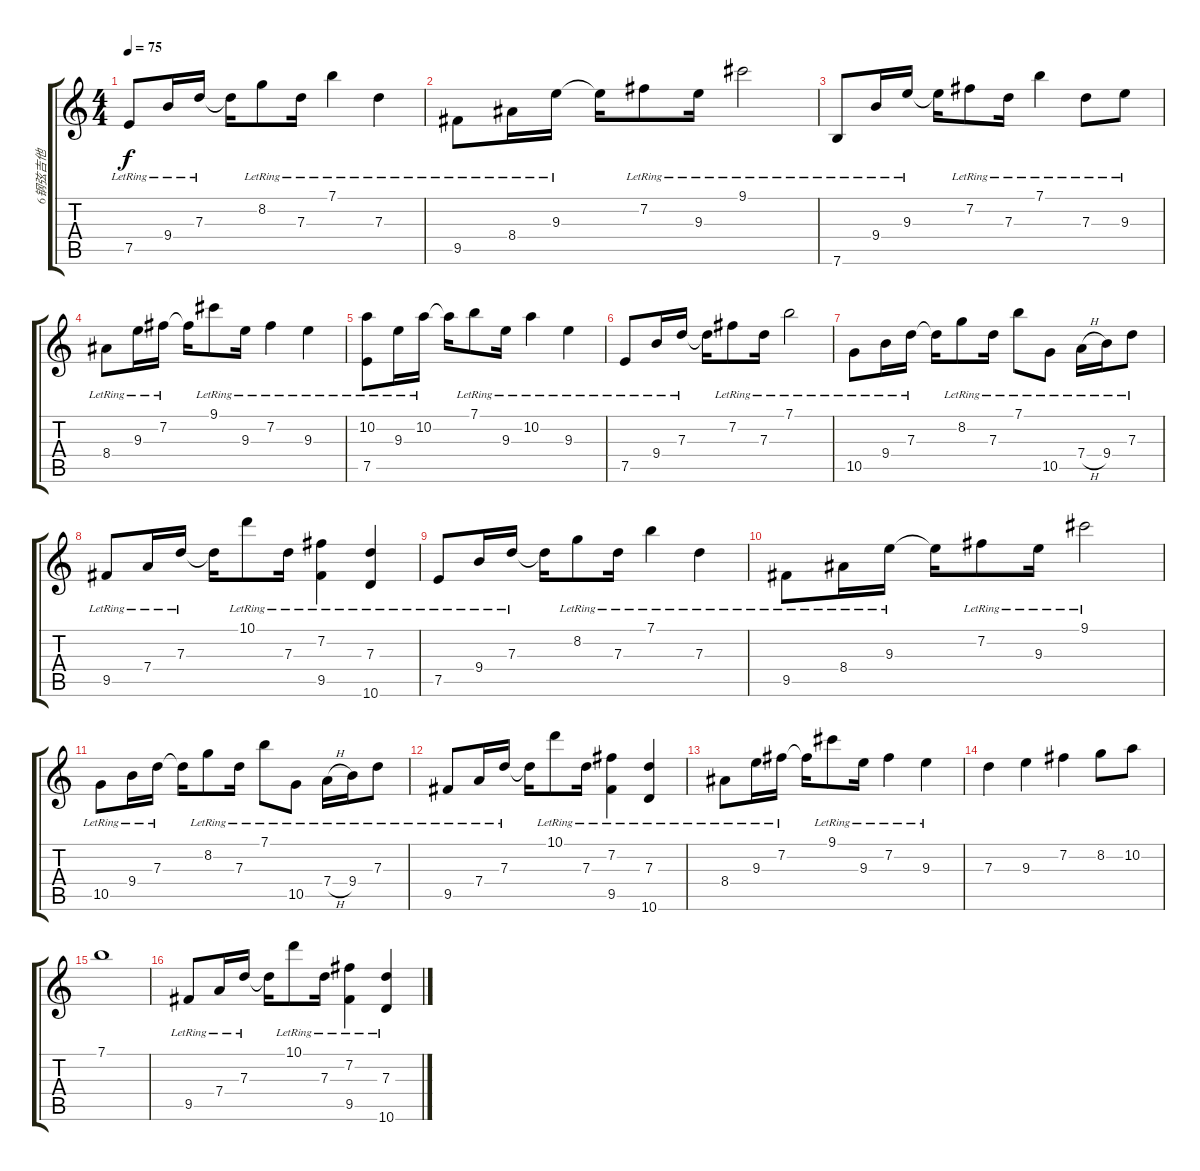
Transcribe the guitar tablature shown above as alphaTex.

\track ("6钢弦吉他" "6钢弦吉他") {instrument acousticguitarsteel}
\staff {score tabs}
\tuning (E4 B3 G3 D3 A2 E2) {hide}
\ts (4 4)
\tempo 75
\clef g2
\ks c
7.5{lr}.8{dy f} 9.4{lr}.16 7.3{lr}.16 7.3{t}.16 8.2{lr}.8 7.3{lr}.16 7.1{lr}.4 7.3{lr}.4 |
9.5{lr}.8 8.4{lr}.16 9.3{lr}.16 9.3{t}.16 7.2{lr}.8 9.3{lr}.16 9.1{lr}.2 |
7.6{lr}.8 9.4{lr}.16 9.3{lr}.16 9.3{t}.16 7.2{lr}.8 7.3{lr}.16 7.1{lr}.4 7.3{lr}.8 9.3{lr}.8 |
8.4{lr}.8 9.3{lr}.16 7.2{lr}.16 7.2{t}.16 9.1{lr}.8 9.3{lr}.16 7.2{lr}.4 9.3{lr}.4 |
(10.2{lr} 7.5{lr}).8 9.3{lr}.16 10.2{lr}.16 10.2{t}.16 7.1{lr}.8 9.3{lr}.16 10.2{lr}.4 9.3{lr}.4 |
7.5{lr}.8 9.4{lr}.16 7.3{lr}.16 7.3{t}.16 7.2{lr}.8 7.3{lr}.16 7.1{lr}.2 |
10.5{lr}.8 9.4{lr}.16 7.3{lr}.16 7.3{t}.16 8.2{lr}.8 7.3{lr}.16 7.1{lr}.8 10.5{lr}.8 7.4{h lr}.16 9.4{lr}.16 7.3{lr}.8 |
9.5{lr}.8 7.4{lr}.16 7.3{lr}.16 7.3{t}.16 10.1{lr}.8 7.3{lr}.16 (7.2{lr} 9.5{lr}).4 (7.3{lr} 10.6{lr}).4 |
7.5{lr}.8 9.4{lr}.16 7.3{lr}.16 7.3{t}.16 8.2{lr}.8 7.3{lr}.16 7.1{lr}.4 7.3{lr}.4 |
9.5{lr}.8 8.4{lr}.16 9.3{lr}.16 9.3{t}.16 7.2{lr}.8 9.3{lr}.16 9.1{lr}.2 |
10.5{lr}.8 9.4{lr}.16 7.3{lr}.16 7.3{t}.16 8.2{lr}.8 7.3{lr}.16 7.1{lr}.8 10.5{lr}.8 7.4{h lr}.16 9.4{lr}.16 7.3{lr}.8 |
9.5{lr}.8 7.4{lr}.16 7.3{lr}.16 7.3{t}.16 10.1{lr}.8 7.3{lr}.16 (7.2{lr} 9.5{lr}).4 (7.3{lr} 10.6{lr}).4 |
8.4{lr}.8 9.3{lr}.16 7.2{lr}.16 7.2{t}.16 9.1{lr}.8 9.3{lr}.16 7.2{lr}.4 9.3{lr}.4 |
7.3.4 9.3.4 7.2.4 8.2.8 10.2.8 |
7.1.1 |
9.5{lr}.8 7.4{lr}.16 7.3{lr}.16 7.3{t}.16 10.1{lr}.8 7.3{lr}.16 (7.2{lr} 9.5{lr}).4 (7.3{lr} 10.6{lr}).4
